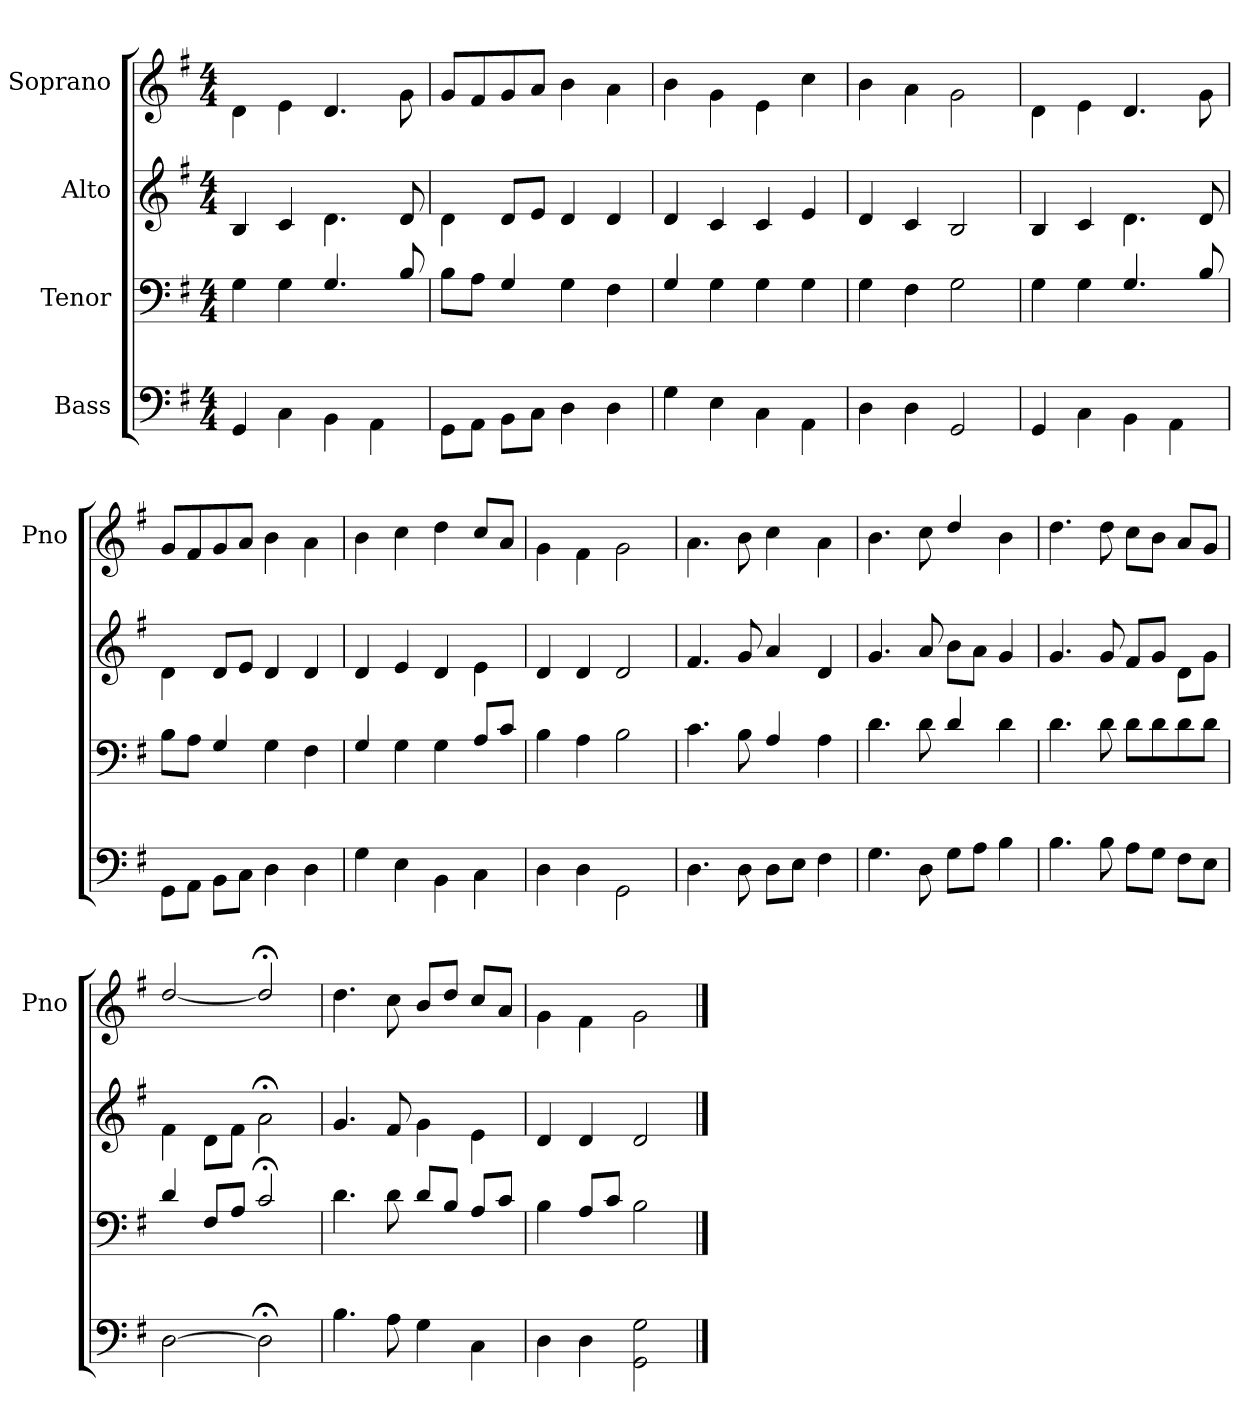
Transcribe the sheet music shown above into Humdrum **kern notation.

**kern	**kern	**kern	**kern
*part4	*part3	*part2	*part1
*staff4	*staff3	*staff2	*staff1
*I"Bass	*I"Tenor	*I"Alto	*I"Soprano
*	*	*	*I'Pno
*clefF4	*clefF4	*clefG2	*clefG2
*k[f#]	*k[f#]	*k[f#]	*k[f#]
*G:	*G:	*G:	*G:
*M4/4	*M4/4	*M4/4	*M4/4
=	=	=	=
4GG/	4G\	4B/	4d\
4C\	4G\	4c/	4e\
4BB\	4.G/	4.d\	4.d/
4AA\	.	.	.
.	8B/	8d/	8g\
=	=	=	=
8GG\L	8B\L	4d\	8g/L
8AA\J	8A\J	.	8f#/
8BB\L	4G/	8d/L	8g/
8C\J	.	8e/J	8a/J
4D\	4G\	4d/	4b\
4D\	4F#\	4d/	4a\
=	=	=	=
4G\	4G/	4d/	4b\
4E\	4G\	4c/	4g\
4C\	4G\	4c/	4e\
4AA\	4G\	4e/	4cc\
=	=	=	=
4D\	4G\	4d/	4b\
4D\	4F#\	4c/	4a\
2GG/	2G\	2B/	2g\
=	=	=	=
4GG/	4G\	4B/	4d\
4C\	4G\	4c/	4e\
4BB\	4.G/	4.d\	4.d/
4AA\	.	.	.
.	8B/	8d/	8g\
=	=	=	=
8GG\L	8B\L	4d\	8g/L
8AA\J	8A\J	.	8f#/
8BB\L	4G/	8d/L	8g/
8C\J	.	8e/J	8a/J
4D\	4G\	4d/	4b\
4D\	4F#\	4d/	4a\
=	=	=	=
4G\	4G/	4d/	4b\
4E\	4G\	4e/	4cc\
4BB\	4G\	4d/	4dd\
4C\	8A/L	4e\	8cc/L
.	8c/J	.	8a/J
=	=	=	=
4D\	4B\	4d/	4g\
4D\	4A\	4d/	4f#\
2GG\	2B\	2d/	2g\
=	=	=	=
4.D\	4.c\	4.f#/	4.a\
8D\	8B\	8g/	8b\
8D\L	4A/	4a/	4cc\
8E\J	.	.	.
4F#\	4A\	4d/	4a\
=	=	=	=
4.G\	4.d\	4.g/	4.b\
8D\	8d\	8a/	8cc\
8G\L	4d/	8b\L	4dd/
8A\J	.	8a\J	.
4B\	4d\	4g/	4b\
=	=	=	=
4.B\	4.d\	4.g/	4.dd\
8B\	8d\	8g/	8dd\
8A\L	8d\L	8f#/L	8cc\L
8G\J	8d\	8g/J	8b\J
8F#\L	8d\	8d\L	8a/L
8E\J	8d\J	8g\J	8g/J
=	=	=	=
[2D\	4d/	4f#\	[2dd/
.	8F#/L	8d\L	.
.	8A/J	8f#\J	.
2D;\]	2c;</	2a;\	2dd;</]
=	=	=	=
4.B\	4.d\	4.g/	4.dd\
8A\	8d\	8f#/	8cc\
4G\	8d/L	4g\	8b/L
.	8B/J	.	8dd/J
4C\	8A/L	4e\	8cc/L
.	8c/J	.	8a/J
=	=	=	=
4D\	4B\	4d/	4g\
4D\	8A/L	4d/	4f#\
.	8c/J	.	.
2GG!\ 2G\	2B\	2d/	2g\
==	==	==	==
*-	*-	*-	*-
